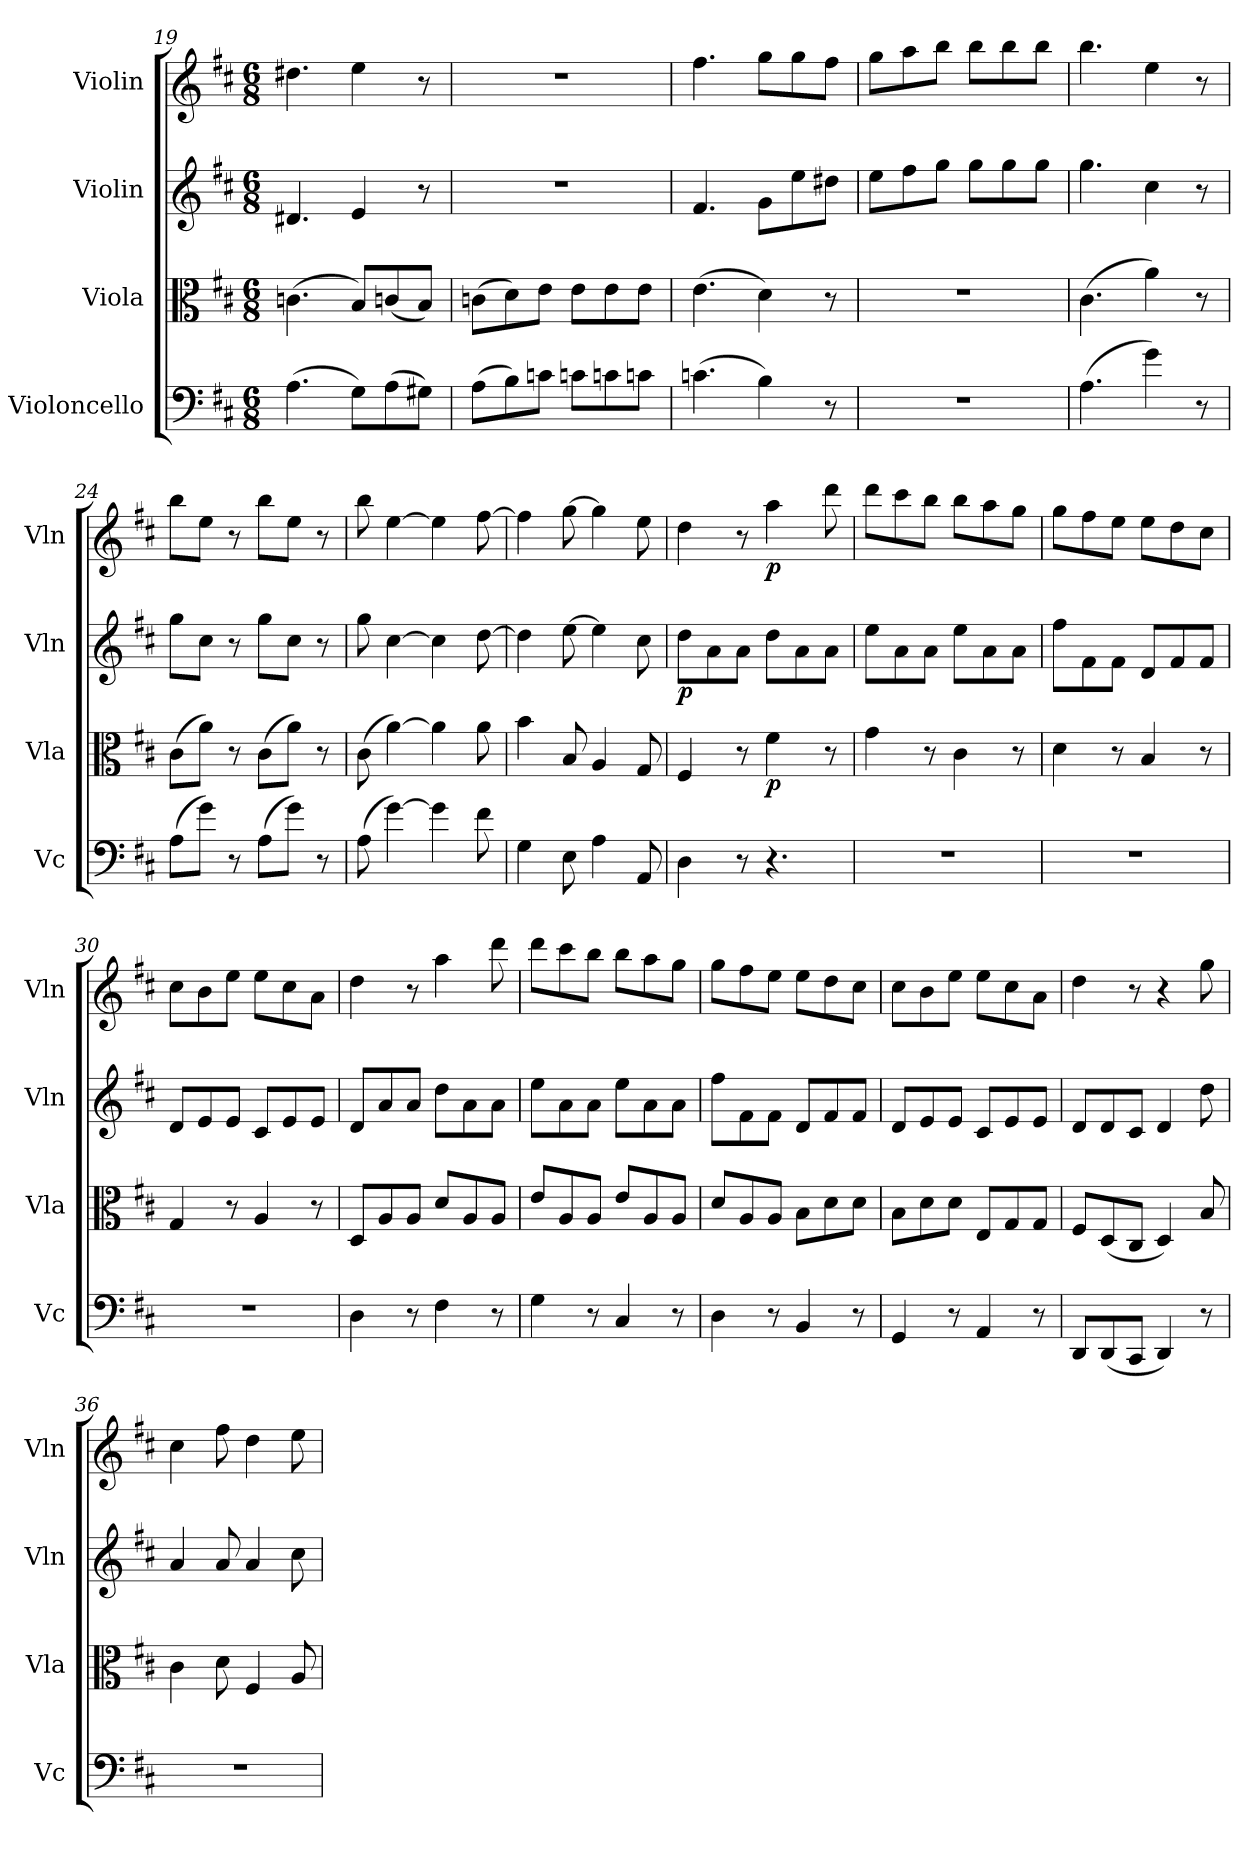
**kern	**kern	**dynam	**kern	**dynam	**kern	**dynam
*part4	*part3	*part3	*part2	*part2	*part1	*part1
*staff4	*staff3	*staff3	*staff2	*staff2	*staff1	*staff1
*I"Violoncello	*I"Viola	*	*I"Violin	*	*I"Violin	*
*I'Vc	*I'Vla	*	*I'Vln	*	*I'Vln	*
*clefF4	*clefC3	*	*clefG2	*	*clefG2	*
*k[f#c#]	*k[f#c#]	*	*k[f#c#]	*	*k[f#c#]	*
*D:	*D:	*	*D:	*	*D:	*
*M6/8	*M6/8	*	*M6/8	*	*M6/8	*
=19	=19	=19	=19	=19	=19	=19
(4.A\	(4.cn\	.	4.d#X/	.	4.dd#X\	.
8G\L)	8B/L)	.	4e/	.	4ee\	.
(8A\	(8cn/	.	.	.	.	.
8G#X\J)	8B/J)	.	8r	.	8r	.
=20	=20	=20	=20	=20	=20	=20
(8A\L	(8cn\L	.	2.r	.	2.r	.
8B\)	8d\)	.	.	.	.	.
8cn\J	8e\J	.	.	.	.	.
8cn\L	8e\L	.	.	.	.	.
8cn\	8e\	.	.	.	.	.
8cn\J	8e\J	.	.	.	.	.
=21	=21	=21	=21	=21	=21	=21
(4.cn\	(4.e\	.	4.f#/	.	4.ff#\	.
4B\)	4d\)	.	8g\L	.	8gg\L	.
.	.	.	8ee\	.	8gg\	.
8r	8r	.	8dd#X\J	.	8ff#\J	.
=22	=22	=22	=22	=22	=22	=22
2.r	2.r	.	8ee\L	.	8gg\L	.
.	.	.	8ff#\	.	8aa\	.
.	.	.	8gg\J	.	8bb\J	.
.	.	.	8gg\L	.	8bb\L	.
.	.	.	8gg\	.	8bb\	.
.	.	.	8gg\J	.	8bb\J	.
=23	=23	=23	=23	=23	=23	=23
(4.A\	(4.c#\	.	4.gg\	.	4.bb\	.
4g\)	4a\)	.	4cc#\	.	4ee\	.
8r	8r	.	8r	.	8r	.
=24	=24	=24	=24	=24	=24	=24
(8A\L	(8c#\L	.	8gg\L	.	8bb\L	.
8g\J)	8a\J)	.	8cc#\J	.	8ee\J	.
8r	8r	.	8r	.	8r	.
(8A\L	(8c#\L	.	8gg\L	.	8bb\L	.
8g\J)	8a\J)	.	8cc#\J	.	8ee\J	.
8r	8r	.	8r	.	8r	.
=25	=25	=25	=25	=25	=25	=25
(8A\	(8c#\	.	8gg\	.	8bb\	.
[4g\)	[4a\)	.	[4cc#\	.	[4ee\	.
4g\]	4a\]	.	4cc#\]	.	4ee\]	.
8f#\	8a\	.	[8dd\	.	[8ff#\	.
=26	=26	=26	=26	=26	=26	=26
4G\	4b\	.	4dd\]	.	4ff#\]	.
8E\	8B/	.	[8ee\	.	[8gg\	.
4A\	4A/	.	4ee\]	.	4gg\]	.
8AA/	8G/	.	8cc#\	.	8ee\	.
=27	=27	=27	=27	=27	=27	=27
4D\	4F#/	.	8dd\L	p	4dd\	.
.	.	.	8a\	.	.	.
8r	8r	.	8a\J	.	8r	.
4.r	4f#\	p	8dd\L	.	4aa\	p
.	.	.	8a\	.	.	.
.	8r	.	8a\J	.	8ddd\	.
=28	=28	=28	=28	=28	=28	=28
2.r	4g\	.	8ee\L	.	8ddd\L	.
.	.	.	8a\	.	8ccc#\	.
.	8r	.	8a\J	.	8bb\J	.
.	4c#\	.	8ee\L	.	8bb\L	.
.	.	.	8a\	.	8aa\	.
.	8r	.	8a\J	.	8gg\J	.
=29	=29	=29	=29	=29	=29	=29
2.r	4d\	.	8ff#\L	.	8gg\L	.
.	.	.	8f#\	.	8ff#\	.
.	8r	.	8f#\J	.	8ee\J	.
.	4B/	.	8d/L	.	8ee\L	.
.	.	.	8f#/	.	8dd\	.
.	8r	.	8f#/J	.	8cc#\J	.
=30	=30	=30	=30	=30	=30	=30
2.r	4G/	.	8d/L	.	8cc#\L	.
.	.	.	8e/	.	8b\	.
.	8r	.	8e/J	.	8ee\J	.
.	4A/	.	8c#/L	.	8ee\L	.
.	.	.	8e/	.	8cc#\	.
.	8r	.	8e/J	.	8a\J	.
=31	=31	=31	=31	=31	=31	=31
4D\	8D/L	.	8d/L	.	4dd\	.
.	8A/	.	8a/	.	.	.
8r	8A/J	.	8a/J	.	8r	.
4F#\	8d/L	.	8dd\L	.	4aa\	.
.	8A/	.	8a\	.	.	.
8r	8A/J	.	8a\J	.	8ddd\	.
=32	=32	=32	=32	=32	=32	=32
4G\	8e/L	.	8ee\L	.	8ddd\L	.
.	8A/	.	8a\	.	8ccc#\	.
8r	8A/J	.	8a\J	.	8bb\J	.
4C#/	8e/L	.	8ee\L	.	8bb\L	.
.	8A/	.	8a\	.	8aa\	.
8r	8A/J	.	8a\J	.	8gg\J	.
=33	=33	=33	=33	=33	=33	=33
4D\	8d/L	.	8ff#\L	.	8gg\L	.
.	8A/	.	8f#\	.	8ff#\	.
8r	8A/J	.	8f#\J	.	8ee\J	.
4BB/	8B\L	.	8d/L	.	8ee\L	.
.	8d\	.	8f#/	.	8dd\	.
8r	8d\J	.	8f#/J	.	8cc#\J	.
=34	=34	=34	=34	=34	=34	=34
4GG/	8B\L	.	8d/L	.	8cc#\L	.
.	8d\	.	8e/	.	8b\	.
8r	8d\J	.	8e/J	.	8ee\J	.
4AA/	8E/L	.	8c#/L	.	8ee\L	.
.	8G/	.	8e/	.	8cc#\	.
8r	8G/J	.	8e/J	.	8a\J	.
=35	=35	=35	=35	=35	=35	=35
8DD/L	8F#/L	.	8d/L	.	4dd\	.
(8DD/	(8D/	.	8d/	.	.	.
8CC#/J	8C#/J	.	8c#/J	.	8r	.
4DD/)	4D/)	.	4d/	.	4r	.
8r	8B/	.	8dd\	.	8gg\	.
=36	=36	=36	=36	=36	=36	=36
2.r	4c#\	.	4a/	.	4cc#\	.
.	8d\	.	8a/	.	8ff#\	.
.	4F#/	.	4a/	.	4dd\	.
.	8A/	.	8cc#\	.	8ee\	.
=	=	=	=	=	=	=
*-	*-	*-	*-	*-	*-	*-
